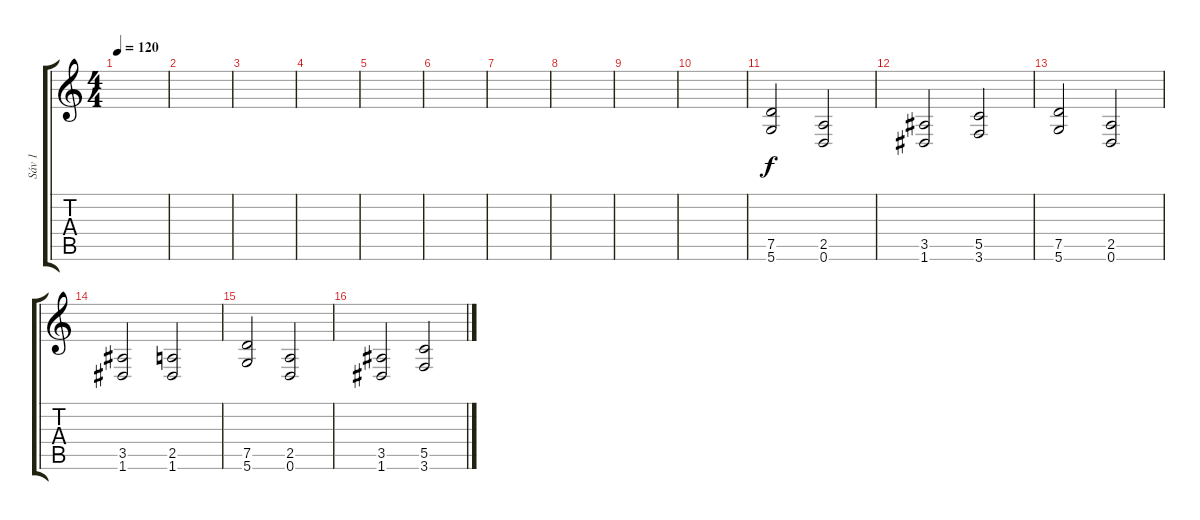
\track ("Sáv 1" "Sáv 1") {instrument distortionguitar}
\staff {score tabs}
\tuning (D4 A3 F3 C3 G2 D2) {hide}
\ts (4 4)
\tempo 120
\clef g2
\ks c
|
|
|
|
|
|
|
|
|
|
(7.5 5.6).2 (2.5 0.6).2 |
(3.5 1.6).2 (5.5 3.6).2 |
(7.5 5.6).2 (2.5 0.6).2 |
(3.5 1.6).2 (2.5 1.6).2 |
(7.5 5.6).2 (2.5 0.6).2 |
(3.5 1.6).2 (5.5 3.6).2
